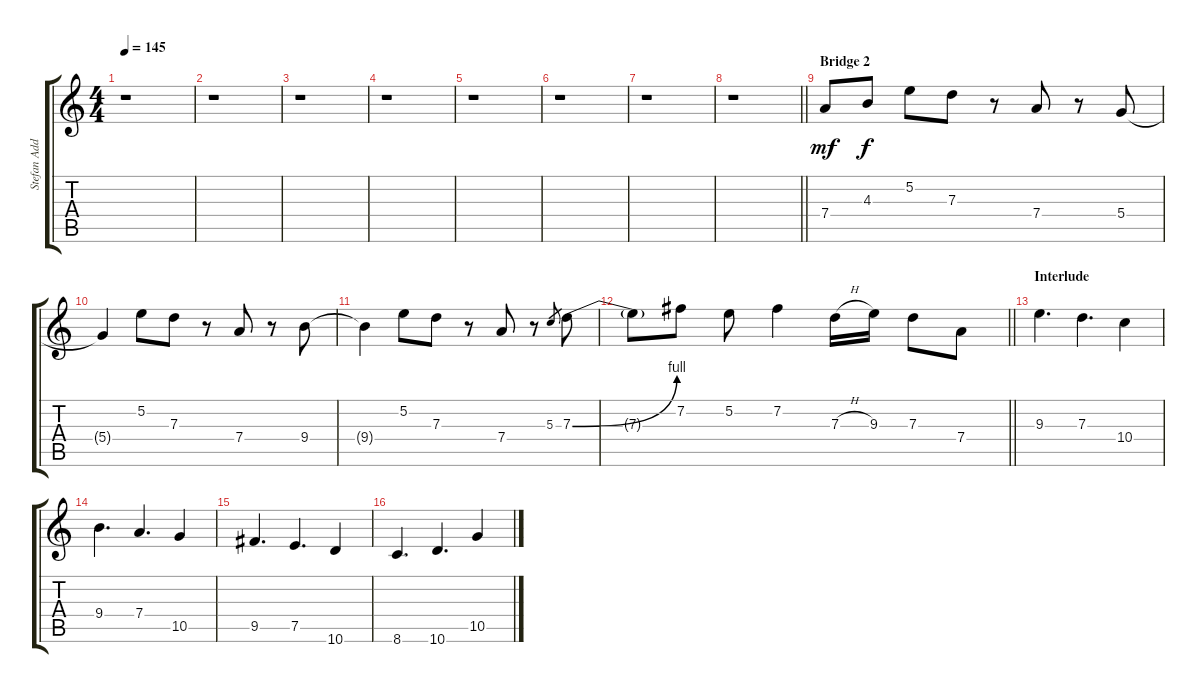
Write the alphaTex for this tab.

\track ("Stefan Add." "Stefan Add") {instrument distortionguitar}
\staff {score tabs}
\tuning (E4 B3 G3 D3 A2 E2) {hide}
\ts (4 4)
\tempo 145
\clef g2
\ks c
r.1{dy f} |
r.1 |
r.1 |
r.1 |
r.1 |
r.1 |
r.1 |
\barLineRight lightlight
r.1 |
\section ("" "Bridge 2")
7.4.8{dy mf volume 10} 4.3.8{dy f} 5.2.8 7.3.8 r.8 7.4.8 r.8 5.4.8 |
5.4{t}.4 5.2.8 7.3.8 r.8 7.4.8 r.8 9.4.8 |
9.4{t}.4 5.2.8 7.3.8 r.8 7.4.8 r.8 5.3.8{gr} 7.3{be (bend 0 0 60 4)}.8 |
\barLineRight lightlight
7.3{t}.8 7.2.8 5.2.8 7.2.4 7.3{h}.16 9.3.16 7.3.8 7.4.8 |
\section ("" "Interlude")
9.3.4{d} 7.3.4{d} 10.4.4 |
9.4.4{d} 7.4.4{d} 10.5.4 |
9.5.4{d} 7.5.4{d} 10.6.4 |
8.6.4{d} 10.6.4{d} 10.5.4
